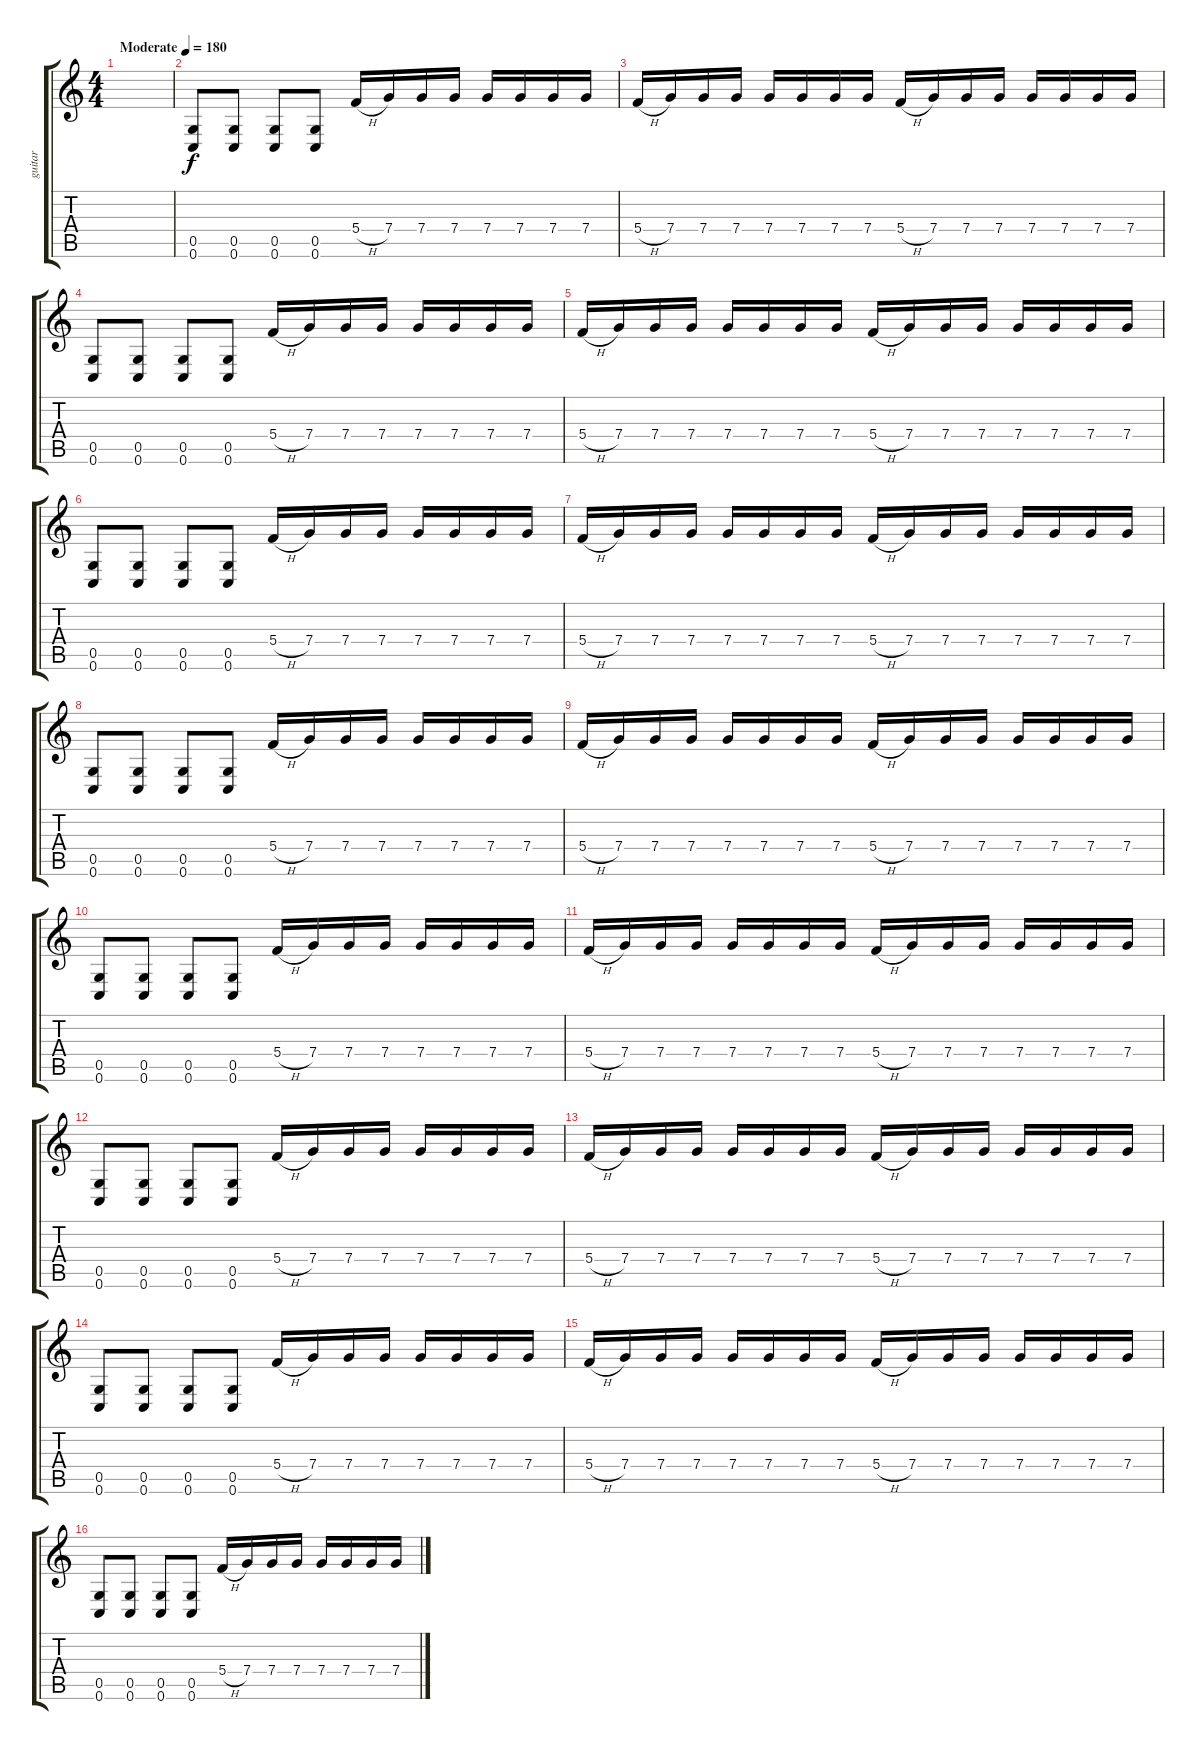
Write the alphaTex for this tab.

\track ("guitar" "guitar") {instrument distortionguitar}
\staff {score tabs}
\tuning (D4 A3 F3 C3 G2 C2) {hide}
\ts (4 4)
\tempo (180 "Moderate")
\clef g2
\ks c
|
(0.5 0.6).8 (0.5 0.6).8 (0.5 0.6).8 (0.5 0.6).8 5.4{h}.16 7.4.16 7.4.16 7.4.16 7.4.16 7.4.16 7.4.16 7.4.16 |
5.4{h}.16 7.4.16 7.4.16 7.4.16 7.4.16 7.4.16 7.4.16 7.4.16 5.4{h}.16 7.4.16 7.4.16 7.4.16 7.4.16 7.4.16 7.4.16 7.4.16 |
(0.5 0.6).8 (0.5 0.6).8 (0.5 0.6).8 (0.5 0.6).8 5.4{h}.16 7.4.16 7.4.16 7.4.16 7.4.16 7.4.16 7.4.16 7.4.16 |
5.4{h}.16 7.4.16 7.4.16 7.4.16 7.4.16 7.4.16 7.4.16 7.4.16 5.4{h}.16 7.4.16 7.4.16 7.4.16 7.4.16 7.4.16 7.4.16 7.4.16 |
(0.5 0.6).8 (0.5 0.6).8 (0.5 0.6).8 (0.5 0.6).8 5.4{h}.16 7.4.16 7.4.16 7.4.16 7.4.16 7.4.16 7.4.16 7.4.16 |
5.4{h}.16 7.4.16 7.4.16 7.4.16 7.4.16 7.4.16 7.4.16 7.4.16 5.4{h}.16 7.4.16 7.4.16 7.4.16 7.4.16 7.4.16 7.4.16 7.4.16 |
(0.5 0.6).8 (0.5 0.6).8 (0.5 0.6).8 (0.5 0.6).8 5.4{h}.16 7.4.16 7.4.16 7.4.16 7.4.16 7.4.16 7.4.16 7.4.16 |
5.4{h}.16 7.4.16 7.4.16 7.4.16 7.4.16 7.4.16 7.4.16 7.4.16 5.4{h}.16 7.4.16 7.4.16 7.4.16 7.4.16 7.4.16 7.4.16 7.4.16 |
(0.5 0.6).8 (0.5 0.6).8 (0.5 0.6).8 (0.5 0.6).8 5.4{h}.16 7.4.16 7.4.16 7.4.16 7.4.16 7.4.16 7.4.16 7.4.16 |
5.4{h}.16 7.4.16 7.4.16 7.4.16 7.4.16 7.4.16 7.4.16 7.4.16 5.4{h}.16 7.4.16 7.4.16 7.4.16 7.4.16 7.4.16 7.4.16 7.4.16 |
(0.5 0.6).8 (0.5 0.6).8 (0.5 0.6).8 (0.5 0.6).8 5.4{h}.16 7.4.16 7.4.16 7.4.16 7.4.16 7.4.16 7.4.16 7.4.16 |
5.4{h}.16 7.4.16 7.4.16 7.4.16 7.4.16 7.4.16 7.4.16 7.4.16 5.4{h}.16 7.4.16 7.4.16 7.4.16 7.4.16 7.4.16 7.4.16 7.4.16 |
(0.5 0.6).8 (0.5 0.6).8 (0.5 0.6).8 (0.5 0.6).8 5.4{h}.16 7.4.16 7.4.16 7.4.16 7.4.16 7.4.16 7.4.16 7.4.16 |
5.4{h}.16 7.4.16 7.4.16 7.4.16 7.4.16 7.4.16 7.4.16 7.4.16 5.4{h}.16 7.4.16 7.4.16 7.4.16 7.4.16 7.4.16 7.4.16 7.4.16 |
(0.5 0.6).8 (0.5 0.6).8 (0.5 0.6).8 (0.5 0.6).8 5.4{h}.16 7.4.16 7.4.16 7.4.16 7.4.16 7.4.16 7.4.16 7.4.16
